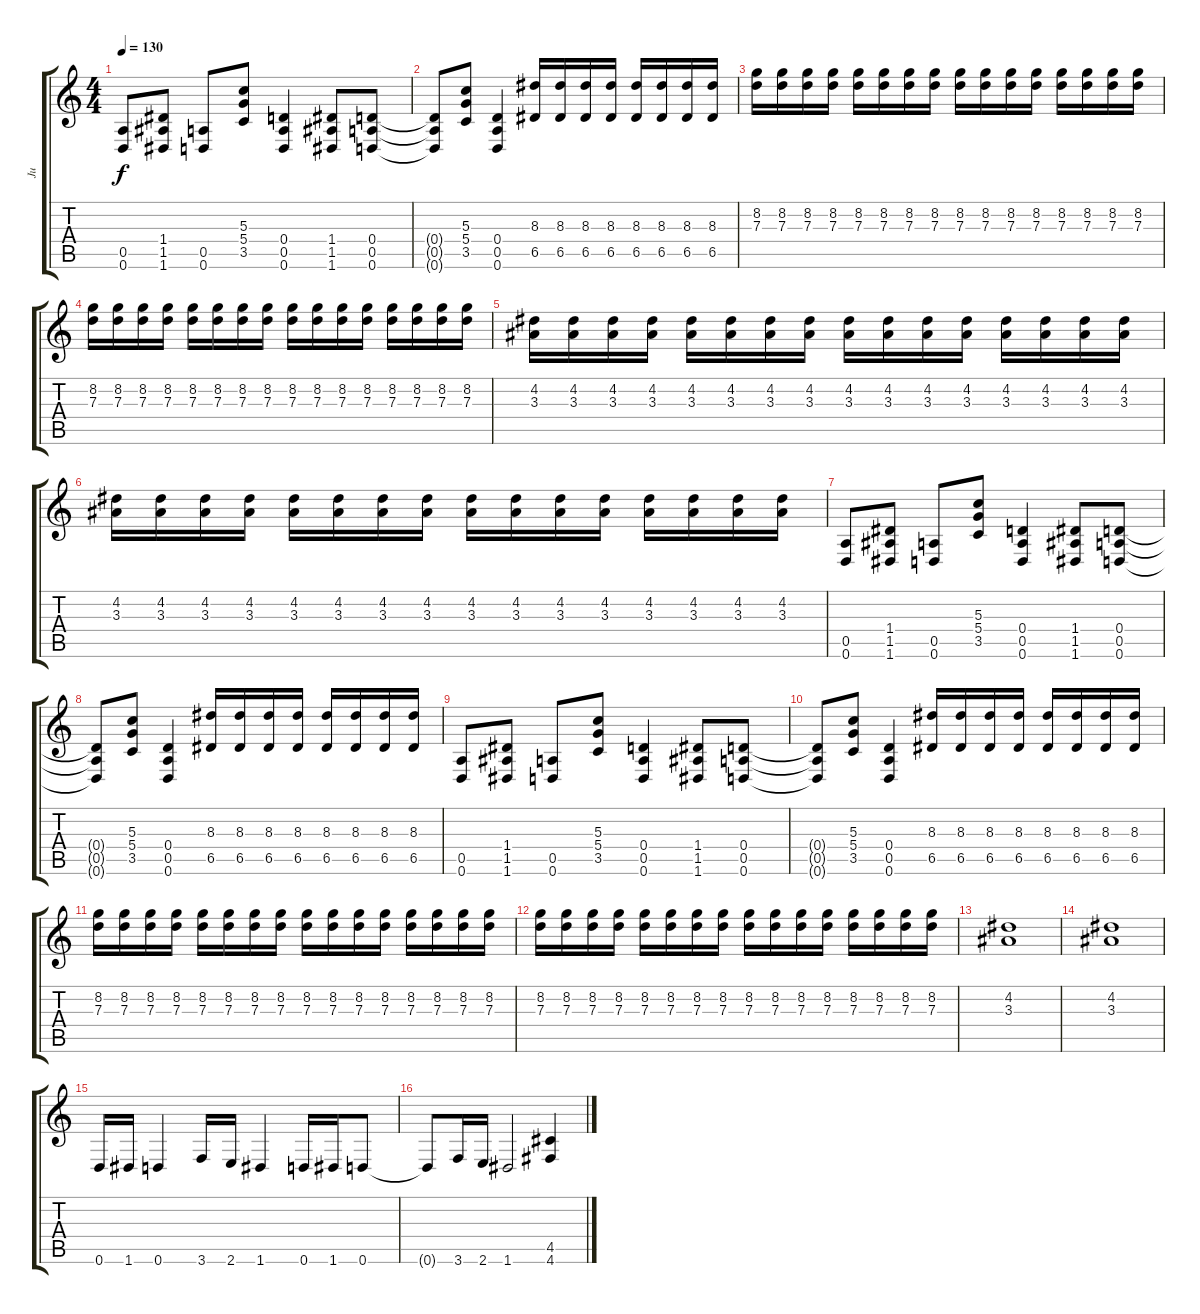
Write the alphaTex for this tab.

\track ("Ju" "Ju") {instrument distortionguitar}
\staff {score tabs}
\tuning (E4 B3 G3 D3 A2 D2) {hide}
\ts (4 4)
\tempo 130
\clef g2
\ks c
(0.5 0.6).8{dy f} (1.4 1.5 1.6).8 (0.5 0.6).8 (5.3 5.4 3.5).8 (0.4 0.5 0.6).4 (1.4 1.5 1.6).8 (0.4 0.5 0.6).8 |
(0.4{t} 0.5{t} 0.6{t}).8 (5.3 5.4 3.5).8 (0.4 0.5 0.6).4 (8.3 6.5).16 (8.3 6.5).16 (8.3 6.5).16 (8.3 6.5).16 (8.3 6.5).16 (8.3 6.5).16 (8.3 6.5).16 (8.3 6.5).16 |
(8.2 7.3).16 (8.2 7.3).16 (8.2 7.3).16 (8.2 7.3).16 (8.2 7.3).16 (8.2 7.3).16 (8.2 7.3).16 (8.2 7.3).16 (8.2 7.3).16 (8.2 7.3).16 (8.2 7.3).16 (8.2 7.3).16 (8.2 7.3).16 (8.2 7.3).16 (8.2 7.3).16 (8.2 7.3).16 |
(8.2 7.3).16 (8.2 7.3).16 (8.2 7.3).16 (8.2 7.3).16 (8.2 7.3).16 (8.2 7.3).16 (8.2 7.3).16 (8.2 7.3).16 (8.2 7.3).16 (8.2 7.3).16 (8.2 7.3).16 (8.2 7.3).16 (8.2 7.3).16 (8.2 7.3).16 (8.2 7.3).16 (8.2 7.3).16 |
(4.2 3.3).16 (4.2 3.3).16 (4.2 3.3).16 (4.2 3.3).16 (4.2 3.3).16 (4.2 3.3).16 (4.2 3.3).16 (4.2 3.3).16 (4.2 3.3).16 (4.2 3.3).16 (4.2 3.3).16 (4.2 3.3).16 (4.2 3.3).16 (4.2 3.3).16 (4.2 3.3).16 (4.2 3.3).16 |
(4.2 3.3).16 (4.2 3.3).16 (4.2 3.3).16 (4.2 3.3).16 (4.2 3.3).16 (4.2 3.3).16 (4.2 3.3).16 (4.2 3.3).16 (4.2 3.3).16 (4.2 3.3).16 (4.2 3.3).16 (4.2 3.3).16 (4.2 3.3).16 (4.2 3.3).16 (4.2 3.3).16 (4.2 3.3).16 |
(0.5 0.6).8 (1.4 1.5 1.6).8 (0.5 0.6).8 (5.3 5.4 3.5).8 (0.4 0.5 0.6).4 (1.4 1.5 1.6).8 (0.4 0.5 0.6).8 |
(0.4{t} 0.5{t} 0.6{t}).8 (5.3 5.4 3.5).8 (0.4 0.5 0.6).4 (8.3 6.5).16 (8.3 6.5).16 (8.3 6.5).16 (8.3 6.5).16 (8.3 6.5).16 (8.3 6.5).16 (8.3 6.5).16 (8.3 6.5).16 |
(0.5 0.6).8 (1.4 1.5 1.6).8 (0.5 0.6).8 (5.3 5.4 3.5).8 (0.4 0.5 0.6).4 (1.4 1.5 1.6).8 (0.4 0.5 0.6).8 |
(0.4{t} 0.5{t} 0.6{t}).8 (5.3 5.4 3.5).8 (0.4 0.5 0.6).4 (8.3 6.5).16 (8.3 6.5).16 (8.3 6.5).16 (8.3 6.5).16 (8.3 6.5).16 (8.3 6.5).16 (8.3 6.5).16 (8.3 6.5).16 |
(8.2 7.3).16 (8.2 7.3).16 (8.2 7.3).16 (8.2 7.3).16 (8.2 7.3).16 (8.2 7.3).16 (8.2 7.3).16 (8.2 7.3).16 (8.2 7.3).16 (8.2 7.3).16 (8.2 7.3).16 (8.2 7.3).16 (8.2 7.3).16 (8.2 7.3).16 (8.2 7.3).16 (8.2 7.3).16 |
(8.2 7.3).16 (8.2 7.3).16 (8.2 7.3).16 (8.2 7.3).16 (8.2 7.3).16 (8.2 7.3).16 (8.2 7.3).16 (8.2 7.3).16 (8.2 7.3).16 (8.2 7.3).16 (8.2 7.3).16 (8.2 7.3).16 (8.2 7.3).16 (8.2 7.3).16 (8.2 7.3).16 (8.2 7.3).16 |
(4.2 3.3).1 |
(4.2 3.3).1 |
0.6.16 1.6.16 0.6.4 3.6.16 2.6.16 1.6.4 0.6.16 1.6.16 0.6.8 |
0.6{t}.8 3.6.16 2.6.16 1.6.2 (4.5 4.6).4
